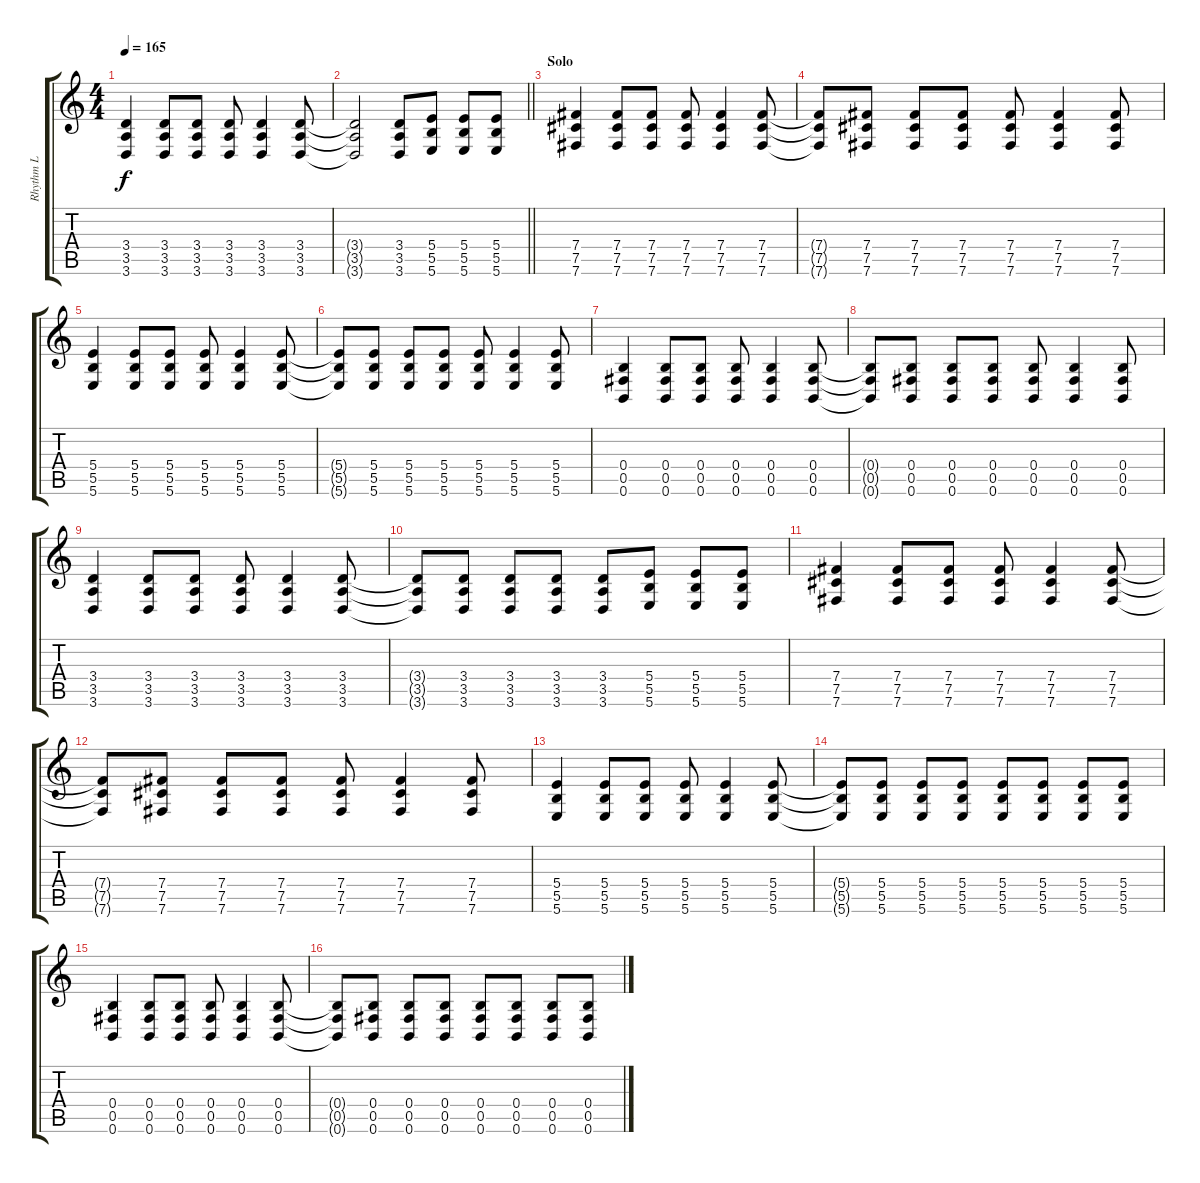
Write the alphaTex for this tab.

\track ("Rhythm L" "Rhythm L") {instrument distortionguitar}
\staff {score tabs}
\tuning (Db4 Ab3 E3 B2 Gb2 B1) {hide}
\ts (4 4)
\tempo 165
\clef g2
\ks c
(3.4 3.5 3.6).4{dy f} (3.4 3.5 3.6).8 (3.4 3.5 3.6).8 (3.4 3.5 3.6).8 (3.4 3.5 3.6).4 (3.4 3.5 3.6).8 |
\barLineRight lightlight
(3.4{t} 3.5{t} 3.6{t}).2 (3.4 3.5 3.6).8 (5.4 5.5 5.6).8 (5.4 5.5 5.6).8 (5.4 5.5 5.6).8 |
\section ("" "Solo")
(7.4 7.5 7.6).4 (7.4 7.5 7.6).8 (7.4 7.5 7.6).8 (7.4 7.5 7.6).8 (7.4 7.5 7.6).4 (7.4 7.5 7.6).8 |
(7.4{t} 7.5{t} 7.6{t}).8 (7.4 7.5 7.6).8 (7.4 7.5 7.6).8 (7.4 7.5 7.6).8 (7.4 7.5 7.6).8 (7.4 7.5 7.6).4 (7.4 7.5 7.6).8 |
(5.4 5.5 5.6).4 (5.4 5.5 5.6).8 (5.4 5.5 5.6).8 (5.4 5.5 5.6).8 (5.4 5.5 5.6).4 (5.4 5.5 5.6).8 |
(5.4{t} 5.5{t} 5.6{t}).8 (5.4 5.5 5.6).8 (5.4 5.5 5.6).8 (5.4 5.5 5.6).8 (5.4 5.5 5.6).8 (5.4 5.5 5.6).4 (5.4 5.5 5.6).8 |
(0.4 0.5 0.6).4 (0.4 0.5 0.6).8 (0.4 0.5 0.6).8 (0.4 0.5 0.6).8 (0.4 0.5 0.6).4 (0.4 0.5 0.6).8 |
(0.4{t} 0.5{t} 0.6{t}).8 (0.4 0.5 0.6).8 (0.4 0.5 0.6).8 (0.4 0.5 0.6).8 (0.4 0.5 0.6).8 (0.4 0.5 0.6).4 (0.4 0.5 0.6).8 |
(3.4 3.5 3.6).4 (3.4 3.5 3.6).8 (3.4 3.5 3.6).8 (3.4 3.5 3.6).8 (3.4 3.5 3.6).4 (3.4 3.5 3.6).8 |
(3.4{t} 3.5{t} 3.6{t}).8 (3.4 3.5 3.6).8 (3.4 3.5 3.6).8 (3.4 3.5 3.6).8 (3.4 3.5 3.6).8 (5.4 5.5 5.6).8 (5.4 5.5 5.6).8 (5.4 5.5 5.6).8 |
(7.4 7.5 7.6).4 (7.4 7.5 7.6).8 (7.4 7.5 7.6).8 (7.4 7.5 7.6).8 (7.4 7.5 7.6).4 (7.4 7.5 7.6).8 |
(7.4{t} 7.5{t} 7.6{t}).8 (7.4 7.5 7.6).8 (7.4 7.5 7.6).8 (7.4 7.5 7.6).8 (7.4 7.5 7.6).8 (7.4 7.5 7.6).4 (7.4 7.5 7.6).8 |
(5.4 5.5 5.6).4 (5.4 5.5 5.6).8 (5.4 5.5 5.6).8 (5.4 5.5 5.6).8 (5.4 5.5 5.6).4 (5.4 5.5 5.6).8 |
(5.4{t} 5.5{t} 5.6{t}).8 (5.4 5.5 5.6).8 (5.4 5.5 5.6).8 (5.4 5.5 5.6).8 (5.4 5.5 5.6).8 (5.4 5.5 5.6).8 (5.4 5.5 5.6).8 (5.4 5.5 5.6).8 |
(0.4 0.5 0.6).4 (0.4 0.5 0.6).8 (0.4 0.5 0.6).8 (0.4 0.5 0.6).8 (0.4 0.5 0.6).4 (0.4 0.5 0.6).8 |
(0.4{t} 0.5{t} 0.6{t}).8 (0.4 0.5 0.6).8 (0.4 0.5 0.6).8 (0.4 0.5 0.6).8 (0.4 0.5 0.6).8 (0.4 0.5 0.6).8 (0.4 0.5 0.6).8 (0.4 0.5 0.6).8
